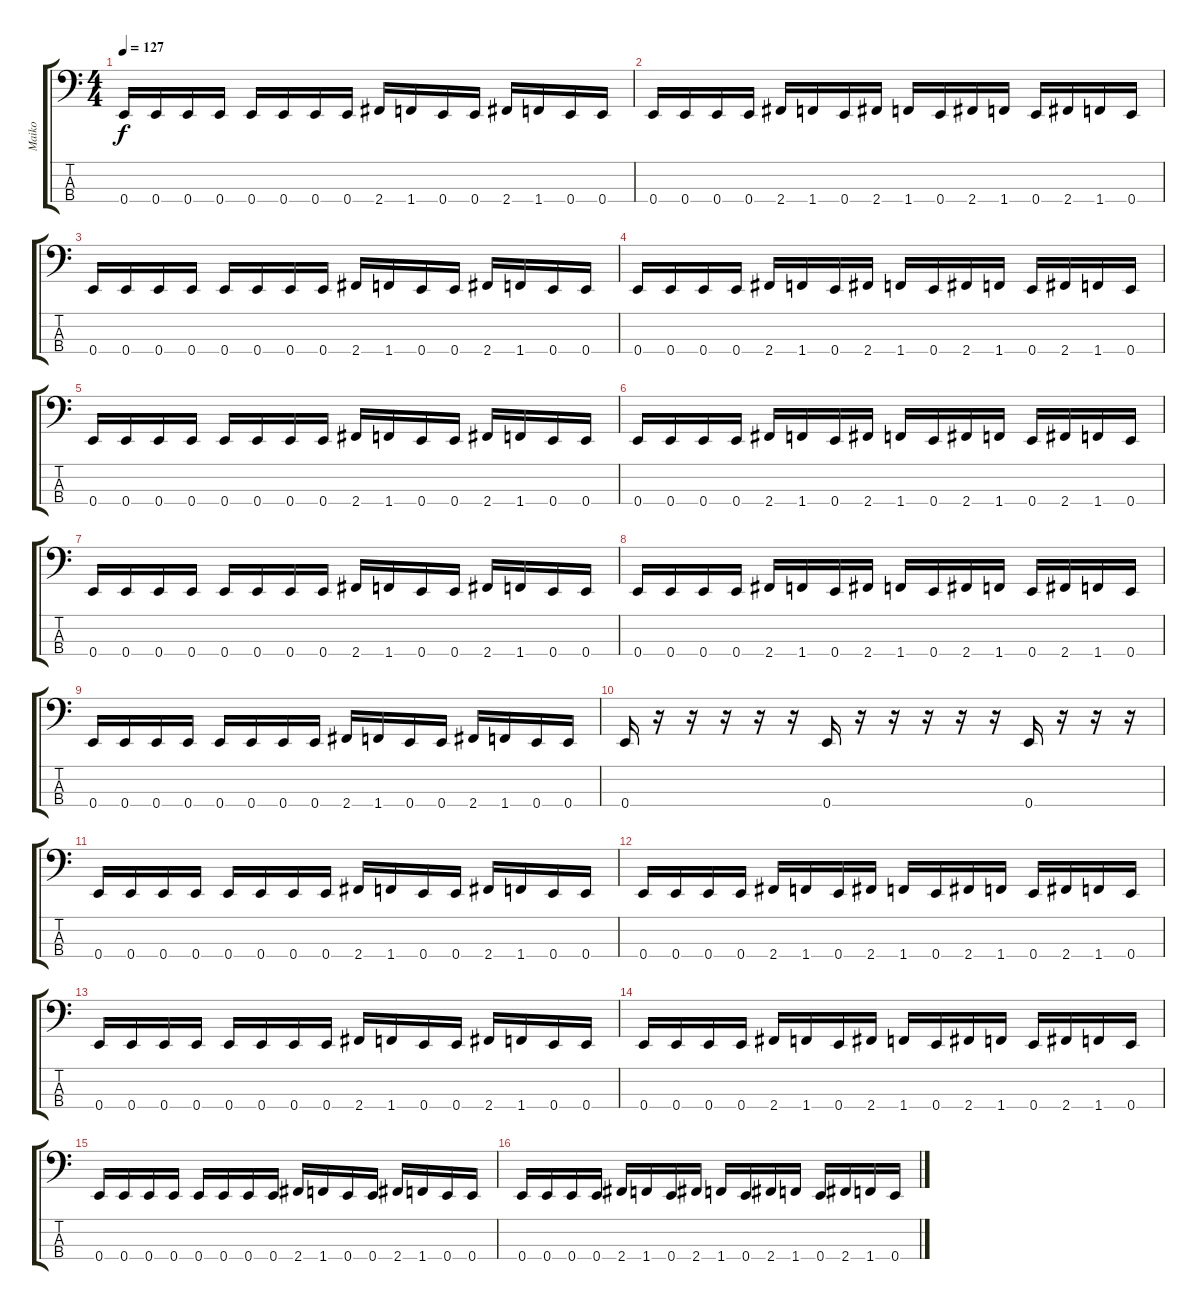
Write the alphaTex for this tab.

\track ("Maiko" "Maiko") {instrument electricbassfinger}
\staff {score tabs}
\tuning (G2 D2 A1 E1) {hide}
\ts (4 4)
\tempo 127
\clef f4
\ks c
0.4.16{dy f instrument electricbassfinger} 0.4.16 0.4.16 0.4.16 0.4.16 0.4.16 0.4.16 0.4.16 2.4.16 1.4.16 0.4.16 0.4.16 2.4.16 1.4.16 0.4.16 0.4.16 |
0.4.16 0.4.16 0.4.16 0.4.16 2.4.16 1.4.16 0.4.16 2.4.16 1.4.16 0.4.16 2.4.16 1.4.16 0.4.16 2.4.16 1.4.16 0.4.16 |
0.4.16 0.4.16 0.4.16 0.4.16 0.4.16 0.4.16 0.4.16 0.4.16 2.4.16 1.4.16 0.4.16 0.4.16 2.4.16 1.4.16 0.4.16 0.4.16 |
0.4.16 0.4.16 0.4.16 0.4.16 2.4.16 1.4.16 0.4.16 2.4.16 1.4.16 0.4.16 2.4.16 1.4.16 0.4.16 2.4.16 1.4.16 0.4.16 |
0.4.16 0.4.16 0.4.16 0.4.16 0.4.16 0.4.16 0.4.16 0.4.16 2.4.16 1.4.16 0.4.16 0.4.16 2.4.16 1.4.16 0.4.16 0.4.16 |
0.4.16 0.4.16 0.4.16 0.4.16 2.4.16 1.4.16 0.4.16 2.4.16 1.4.16 0.4.16 2.4.16 1.4.16 0.4.16 2.4.16 1.4.16 0.4.16 |
0.4.16 0.4.16 0.4.16 0.4.16 0.4.16 0.4.16 0.4.16 0.4.16 2.4.16 1.4.16 0.4.16 0.4.16 2.4.16 1.4.16 0.4.16 0.4.16 |
0.4.16 0.4.16 0.4.16 0.4.16 2.4.16 1.4.16 0.4.16 2.4.16 1.4.16 0.4.16 2.4.16 1.4.16 0.4.16 2.4.16 1.4.16 0.4.16 |
0.4.16 0.4.16 0.4.16 0.4.16 0.4.16 0.4.16 0.4.16 0.4.16 2.4.16 1.4.16 0.4.16 0.4.16 2.4.16 1.4.16 0.4.16 0.4.16 |
0.4.16 r.16 r.16 r.16 r.16 r.16 0.4.16 r.16 r.16 r.16 r.16 r.16 0.4.16 r.16 r.16 r.16 |
0.4.16 0.4.16 0.4.16 0.4.16 0.4.16 0.4.16 0.4.16 0.4.16 2.4.16 1.4.16 0.4.16 0.4.16 2.4.16 1.4.16 0.4.16 0.4.16 |
0.4.16 0.4.16 0.4.16 0.4.16 2.4.16 1.4.16 0.4.16 2.4.16 1.4.16 0.4.16 2.4.16 1.4.16 0.4.16 2.4.16 1.4.16 0.4.16 |
0.4.16 0.4.16 0.4.16 0.4.16 0.4.16 0.4.16 0.4.16 0.4.16 2.4.16 1.4.16 0.4.16 0.4.16 2.4.16 1.4.16 0.4.16 0.4.16 |
0.4.16 0.4.16 0.4.16 0.4.16 2.4.16 1.4.16 0.4.16 2.4.16 1.4.16 0.4.16 2.4.16 1.4.16 0.4.16 2.4.16 1.4.16 0.4.16 |
0.4.16 0.4.16 0.4.16 0.4.16 0.4.16 0.4.16 0.4.16 0.4.16 2.4.16 1.4.16 0.4.16 0.4.16 2.4.16 1.4.16 0.4.16 0.4.16 |
0.4.16 0.4.16 0.4.16 0.4.16 2.4.16 1.4.16 0.4.16 2.4.16 1.4.16 0.4.16 2.4.16 1.4.16 0.4.16 2.4.16 1.4.16 0.4.16
